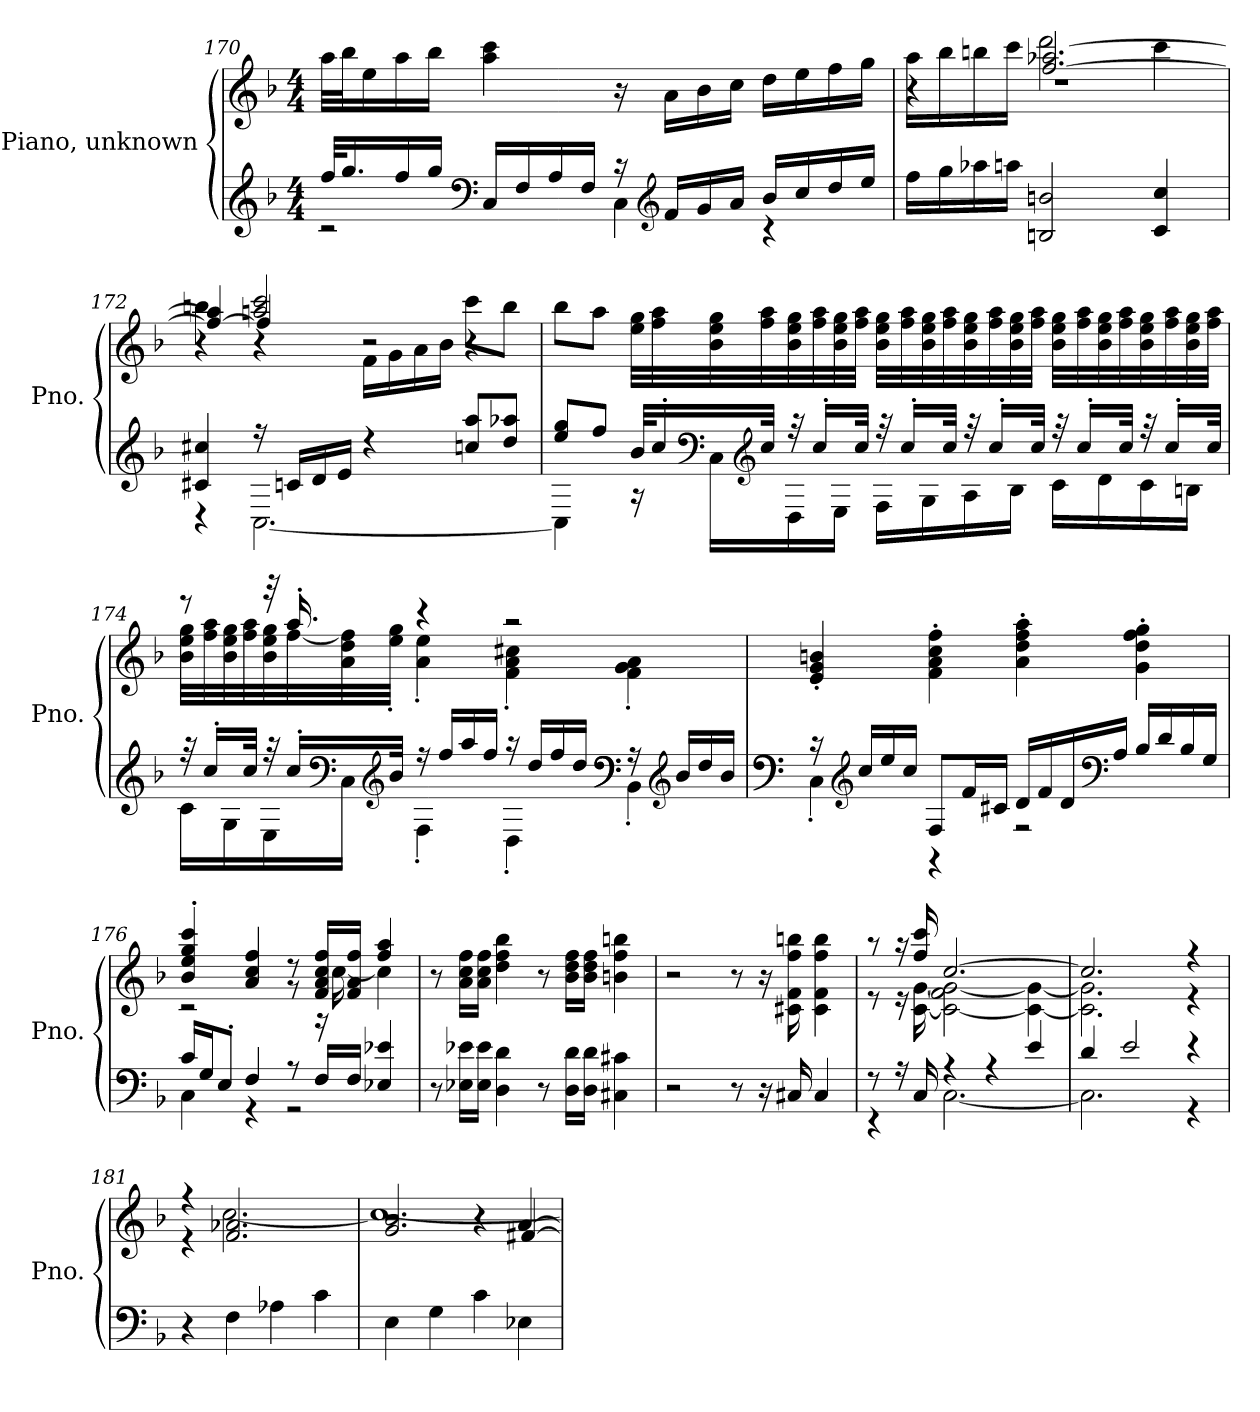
**kern	**kern
*part1	*part1
*staff2	*staff1
*I"Piano, unknown	*
*I'Pno.	*
!!LO:PB:g=z
*clefG2	*clefG2
*k[b-]	*k[b-]
*M4/4	*M4/4
=170	=170
*^	*
32ff/KLL	2r	32aa\LLL
16.gg/	.	32bb-\J
.	.	16ee\
16ff/	.	16aa\
16gg/JJ	.	16bb-\JJ
*clefF4	*	*
16C/LL	.	4aa\ 4ccc\
16F/	.	.
16A/	.	.
16F/JJ	.	.
16r	4C\	16r
*clefG2	*	*
16f/LL	.	16a\LL
16g/	.	16b-\
16a/JJ	.	16cc\JJ
16b-/LL	4r	16dd\LL
16cc/	.	16ee\
16dd/	.	16ff\
16ee/JJ	.	16gg\JJ
*v	*v	*
=171	=171
*	*^
*	*	*^
16ff\LL	1r	16aa\LL	4r
16gg\	.	16bb-\	.
16aa-X\	.	16bbn\	.
16aan\JJ	.	16ccc\JJ	.
2Bn/ 2bn/	.	2ddd\	[2.ff/ [2.aa-X/
4c/ 4cc/	.	4ccc\	.
!!LO:LB:g=z	!!	!!
=172	=172	=172	=172
*^	*	*	*
4c#X/ 4cc#X/	4r	4r	4bbn\	4ff/_ 4aa-/]
16r	[2.C\	2aan/ 2ccc/	4r	4ff/]
16cn/LL	.	.	.	.
16d/	.	.	.	.
16e/JJ	.	.	.	.
4r	.	.	16f\LL	2r
.	.	.	16g\	.
.	.	.	16a\	.
.	.	.	16b-\JJ	.
8ccn/ 8aa/L	.	4r	8ccc\L	.
8dd/ 8aa-X/J	.	.	8bb\J	.
*	*	*v	*v	*v
=173	=173	=173
8ee/ 8gg/L	4C\]	8bb-\L
8ff/J	.	8aa\J
32b-/KLL	16r	32ee\ 32gg\LLL
16cc'/	.	32ff\ 32aa\
*clefF4	*	*
.	16C\LL	32b-\ 32ee\ 32gg\
*clefG2	*	*
32cc/JJk	.	32ff\ 32aa\
32r	16D\	32b-\ 32ee\ 32gg\
16cc'/LL	.	32ff\ 32aa\
.	16E\JJ	32b-\ 32ee\ 32gg\
32cc/JJk	.	32ff\ 32aa\JJJ
32r	16F\LL	32b-\ 32ee\ 32gg\LLL
16cc'/LL	.	32ff\ 32aa\
.	16G\	32b-\ 32ee\ 32gg\
32cc/JJk	.	32ff\ 32aa\
32r	16A\	32b-\ 32ee\ 32gg\
16cc'/LL	.	32ff\ 32aa\
.	16B-\JJ	32b-\ 32ee\ 32gg\
32cc/JJk	.	32ff\ 32aa\JJJ
32r	16c\LL	32b-\ 32ee\ 32gg\LLL
16cc'/LL	.	32ff\ 32aa\
.	16d\	32b-\ 32ee\ 32gg\
32cc/JJk	.	32ff\ 32aa\
32r	16c\	32b-\ 32ee\ 32gg\
16cc'/LL	.	32ff\ 32aa\
.	16Bn\JJ	32b-\ 32ee\ 32gg\
32cc/JJk	.	32ff\ 32aa\JJJ
!!LO:LB:g=z
=174	=174	=174
*	*	*^
32r	16c\LL	8r	32b-\ 32ee\ 32gg\LLL
16cc'/LL	.	.	32ff\ 32aa\
.	16G\	.	32b-\ 32ee\ 32gg\
32cc/JJk	.	.	32ff\ 32aa\
32r	16E\	32r	32b-\ 32ee\ 32gg\
16cc'/LL	.	16.aa'/	[32ff\
*clefF4	*	*	*
.	16C\JJ	.	32a\ 32dd\ 32ff\]
*clefG2	*	*	*
32b-/JJk	.	.	32ee\' 32gg\'JJJ
16r	4F'\	4r	4a\' 4ee\'
16ff/LL	.	.	.
16aa/	.	.	.
16ff/JJ	.	.	.
16r	4D'\	2r	4f\' 4a\' 4cc#X\'
16dd/LL	.	.	.
16ff/	.	.	.
16dd/JJ	.	.	.
*clefF4	*	*	*
16r	4BB-'\	.	4f\' 4g\' 4a\'
*clefG2	*	*	*
16b-/LL	.	.	.
16dd/	.	.	.
16b-/JJ	.	.	.
*	*	*v	*v
!!LO:LB:g=z
=175	=175	=175
*clefF4	*	*
16r	4C'\	4e/' 4g/' 4bn/'
*clefG2	*	*
16cc/LL	.	.
16ee/	.	.
16cc/JJ	.	.
8F/L	4r	4f\' 4a\' 4cc\' 4ff\'
16f/L	.	.
16c#X/JJ	.	.
16d/LL	2r	4a\' 4dd\' 4ff\' 4aa\'
16f/	.	.
16d/	.	.
*clefF4	*	*
16A/JJ	.	.
16B-/LL	.	4g\' 4dd\' 4ff\' 4gg\'
16d/	.	.
16B-/	.	.
16G/JJ	.	.
=176	=176	=176
*	*	*^
16c/LL	4C\	4b-/' 4ee/' 4gg/' 4ccc/'	2r
16G/J	.	.	.
8E'/J	.	.	.
4F/	4r	4a/ 4cc/ 4ff/	.
8r	2r	8r	8r
16F/LL	.	16f/ 16a/ 16cc/ 16ff/LL	16r
16F/JJ	.	16f/ 16a/ 16ff/JJ	[16cc\
4E-X/ 4e-X/	.	4ff/ 4aa/	4cc\]
*v	*v	*	*
*	*v	*v
=177	=177
8r	8r
16E-X\ 16e-X\LL	16a\ 16cc\ 16ff\LL
16E-\ 16e-\JJ	16a\ 16cc\ 16ff\JJ
4D\ 4d\	4dd\ 4ff\ 4bb-\
8r	8r
16D\ 16d\LL	16b-\ 16dd\ 16ff\LL
16D\ 16d\JJ	16b-\ 16dd\ 16ff\JJ
4C#X\ 4c#X\	4bn\ 4ff\ 4bbn\
!!LO:LB:g=z
=178	=178
2r	2r
8r	8r
16r	16r
16C#X/	16c#X\ 16f\ 16ff\ 16bbn\
4C#/	4c#\ 4f\ 4ff\ 4bb\
=179	=179
*^	*^
8r	4r	8r	8r
16r	.	16r	16r
16C/	.	16ff/ 16ccc/	[16c\ [16g\
4r	[2.C\	[2.cc/	2c\_ 2f\ 2g\_
4r	.	.	.
4e/	.	.	4c\_ 4g\_
=180	=180	=180	=180
4d/	2.C\]	2.cc/]	2.c\] 2.g\]
2e/	.	.	.
4r	4r	4r	4r
*v	*v	*	*
=181	=181	=181
4r	4r	4r
4F\	2.f/ 2.a-X/	[2.cc\
4A-X\	.	.
4c\	.	.
=182	=182	=182
*	*	*^
4E\	2.g/ 2.b-/	1cc_	2r
4G\	.	.	.
4c\	.	.	4r
4E-X\	[4a/	.	[4f#X/
*	*v	*v	*v
=	=
*-	*-
